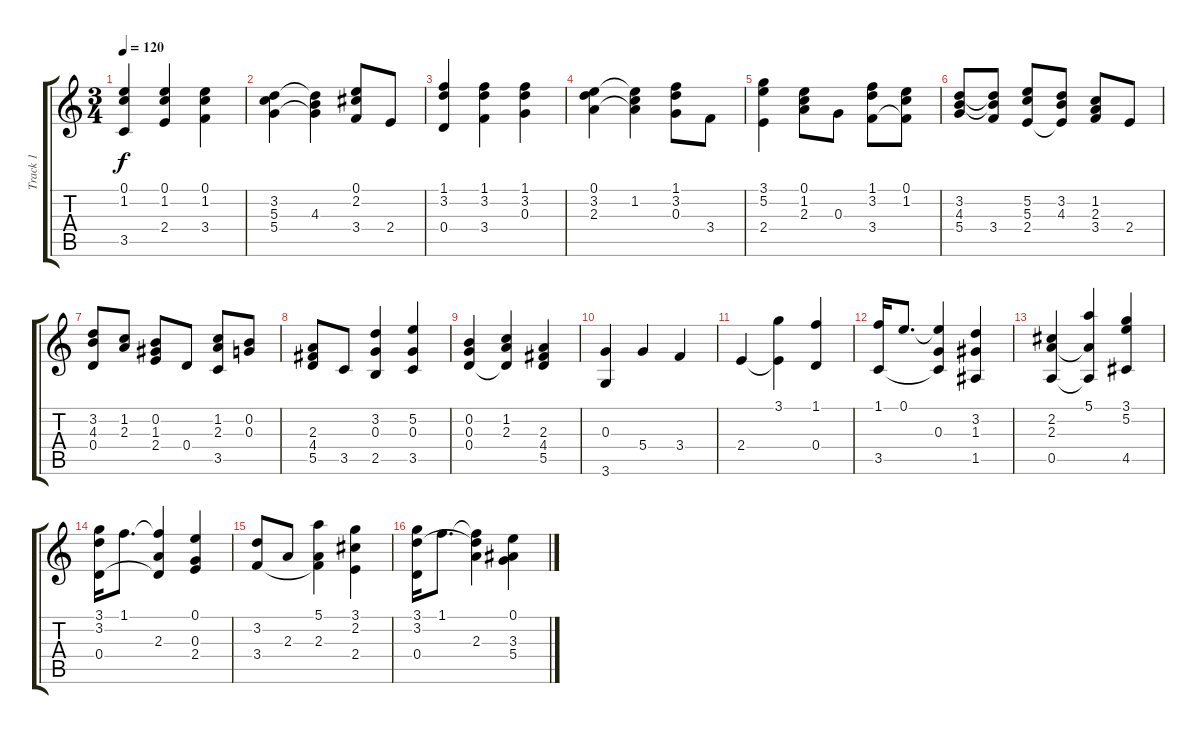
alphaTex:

\track ("Track 1" "Track 1") {instrument acousticguitarnylon}
\staff {score tabs}
\tuning (E4 B3 G3 D3 A2 E2) {hide}
\ts (3 4)
\tempo 120
\clef g2
\ks c
(0.1 1.2 3.5).4{dy f volume 9 instrument acousticguitarnylon} (0.1 1.2 2.4).4{volume 11} (0.1 1.2 3.4).4{volume 13} |
(3.2 5.3 5.4).4 (3.2{t} 4.3 5.4{t}).4 (0.1 2.2 3.4).8{volume 11} 2.4.8{volume 9} |
(1.1 3.2 0.4).4 (1.1 3.2 3.4).4{volume 11} (1.1 3.2 0.3).4{volume 13} |
(0.1 3.2 2.3).4 (0.1{t} 1.2 2.3{t}).4 (1.1 3.2 0.3).8 3.4.8 |
(3.1 5.2 2.4).4 (0.1 1.2 2.3).8 0.3.8 (1.1 3.2 3.4).8 (0.1 1.2 3.4{t}).8 |
(3.2 4.3 5.4).8 (3.2{t} 4.3{t} 3.4).8 (5.2 5.3 2.4).8 (3.2 4.3 2.4{t}).8 (1.2 2.3 3.4).8 2.4.8 |
(3.2 4.3 0.4).8 (1.2 2.3).8 (0.2 1.3 2.4).8 0.4.8 (1.2 2.3 3.5).8{volume 11} (0.2 0.3).8{volume 9} |
(2.3 4.4 5.5).8 3.5.8 (3.2 0.3 2.5).4{volume 11} (5.2 0.3 3.5).4{volume 13} |
(0.2 0.3 0.4).4 (1.2 2.3 0.4{t}).4 (2.3 4.4 5.5).4 |
(0.3 3.6).4 5.4.4{volume 9} 3.4.4{volume 11} |
2.4.4{volume 13} (3.1 2.4{t}).4 (1.1 0.4).4 |
(1.1 3.5).16 0.1.8{d} (0.1{t} 0.3 3.5{t}).4{volume 11} (3.2 1.3 1.5).4{volume 9} |
(2.2 2.3 0.5).4 (5.1 2.3{t} 0.5{t}).4 (3.1 5.2 4.5).4 |
(3.1 3.2 0.4).16 1.1.8{d} (1.1{t} 2.3 0.4{t}).4 (0.1 0.3 2.4).4 |
(3.2 3.4).8 2.3.8 (5.1 2.3 3.4{t}).4 (3.1 2.2 2.4).4 |
(3.1 3.2 0.4).16 1.1.8{d} (1.1{t} 3.2{t} 2.3).4 (0.1 3.3 5.4).4
